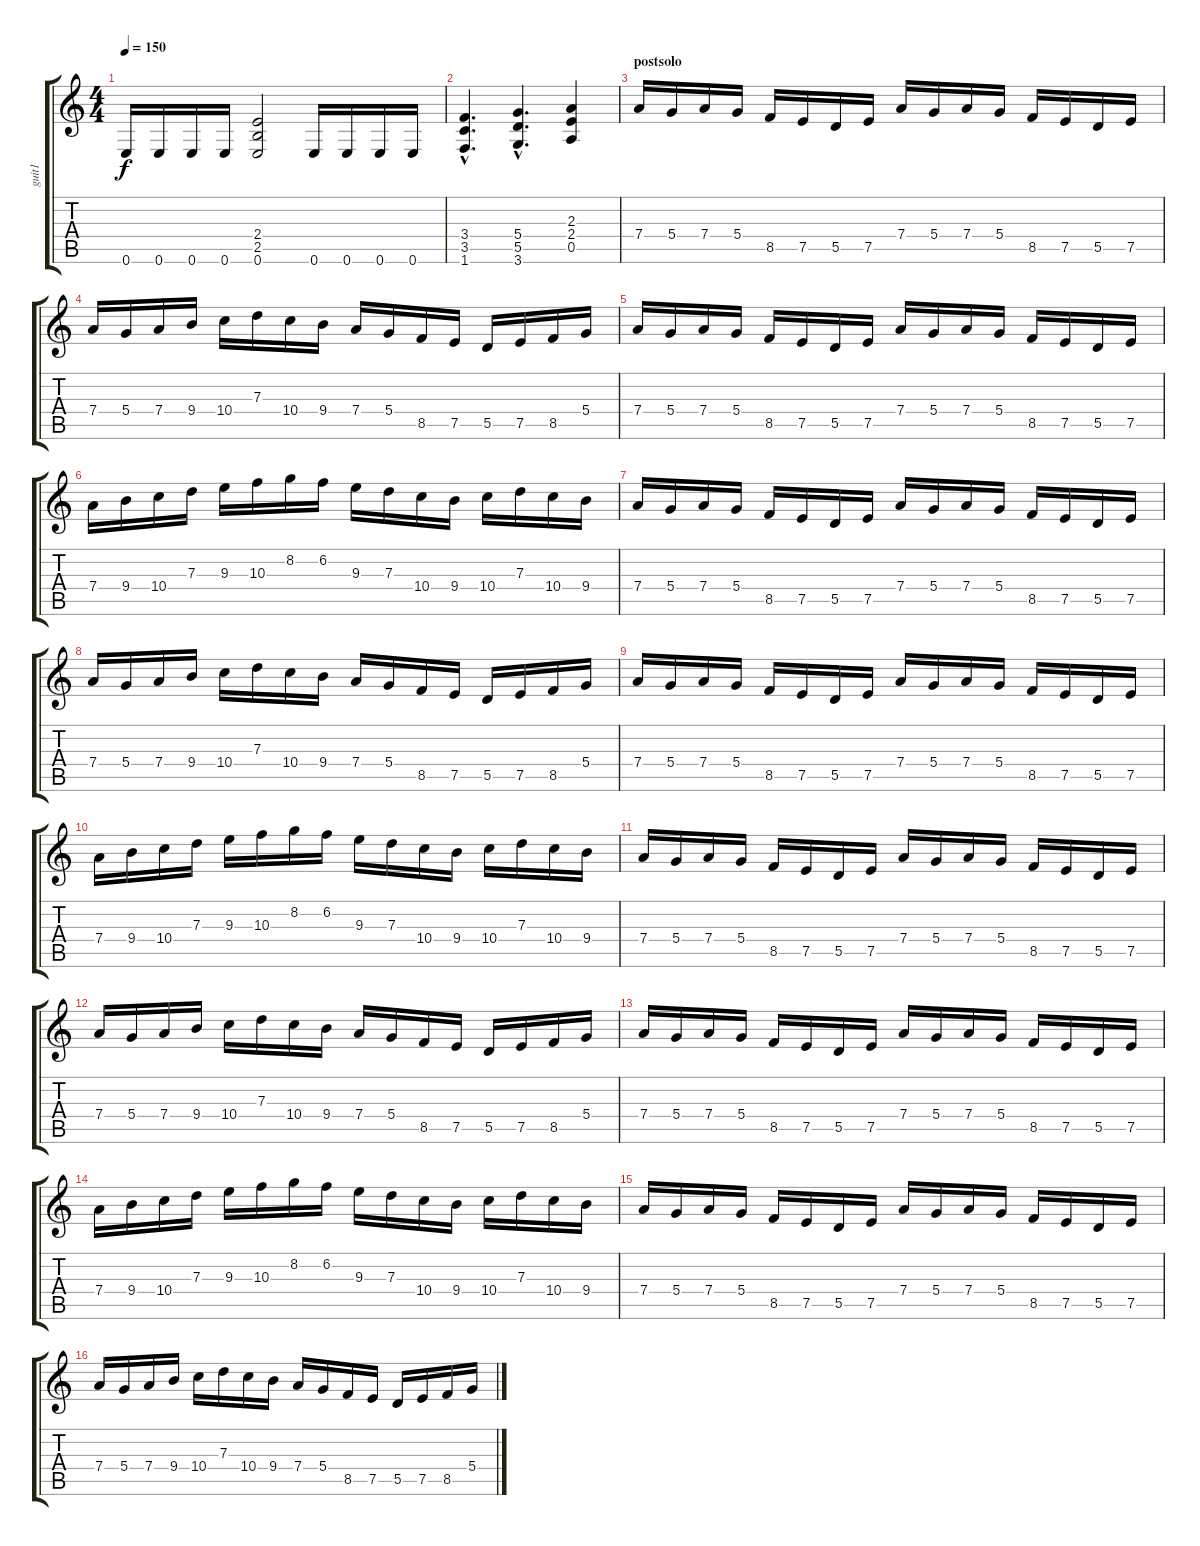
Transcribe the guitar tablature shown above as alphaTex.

\track ("guit1" "guit1") {instrument distortionguitar}
\staff {score tabs}
\tuning (E4 B3 G3 D3 A2 E2) {hide}
\ts (4 4)
\tempo 150
\clef g2
\ks c
0.6.16{dy f} 0.6.16 0.6.16 0.6.16 (2.4 2.5 0.6).2 0.6.16 0.6.16 0.6.16 0.6.16 |
(3.4{hac} 3.5{hac} 1.6{hac}).4{d} (5.4{hac} 5.5{hac} 3.6{hac}).4{d} (2.3 2.4 0.5).4 |
\section ("" "postsolo")
7.4.16 5.4.16 7.4.16 5.4.16 8.5.16 7.5.16 5.5.16 7.5.16 7.4.16 5.4.16 7.4.16 5.4.16 8.5.16 7.5.16 5.5.16 7.5.16 |
7.4.16 5.4.16 7.4.16 9.4.16 10.4.16 7.3.16 10.4.16 9.4.16 7.4.16 5.4.16 8.5.16 7.5.16 5.5.16 7.5.16 8.5.16 5.4.16 |
7.4.16 5.4.16 7.4.16 5.4.16 8.5.16 7.5.16 5.5.16 7.5.16 7.4.16 5.4.16 7.4.16 5.4.16 8.5.16 7.5.16 5.5.16 7.5.16 |
7.4.16 9.4.16 10.4.16 7.3.16 9.3.16 10.3.16 8.2.16 6.2.16 9.3.16 7.3.16 10.4.16 9.4.16 10.4.16 7.3.16 10.4.16 9.4.16 |
7.4.16 5.4.16 7.4.16 5.4.16 8.5.16 7.5.16 5.5.16 7.5.16 7.4.16 5.4.16 7.4.16 5.4.16 8.5.16 7.5.16 5.5.16 7.5.16 |
7.4.16 5.4.16 7.4.16 9.4.16 10.4.16 7.3.16 10.4.16 9.4.16 7.4.16 5.4.16 8.5.16 7.5.16 5.5.16 7.5.16 8.5.16 5.4.16 |
7.4.16 5.4.16 7.4.16 5.4.16 8.5.16 7.5.16 5.5.16 7.5.16 7.4.16 5.4.16 7.4.16 5.4.16 8.5.16 7.5.16 5.5.16 7.5.16 |
7.4.16 9.4.16 10.4.16 7.3.16 9.3.16 10.3.16 8.2.16 6.2.16 9.3.16 7.3.16 10.4.16 9.4.16 10.4.16 7.3.16 10.4.16 9.4.16 |
7.4.16 5.4.16 7.4.16 5.4.16 8.5.16 7.5.16 5.5.16 7.5.16 7.4.16 5.4.16 7.4.16 5.4.16 8.5.16 7.5.16 5.5.16 7.5.16 |
7.4.16 5.4.16 7.4.16 9.4.16 10.4.16 7.3.16 10.4.16 9.4.16 7.4.16 5.4.16 8.5.16 7.5.16 5.5.16 7.5.16 8.5.16 5.4.16 |
7.4.16 5.4.16 7.4.16 5.4.16 8.5.16 7.5.16 5.5.16 7.5.16 7.4.16 5.4.16 7.4.16 5.4.16 8.5.16 7.5.16 5.5.16 7.5.16 |
7.4.16 9.4.16 10.4.16 7.3.16 9.3.16 10.3.16 8.2.16 6.2.16 9.3.16 7.3.16 10.4.16 9.4.16 10.4.16 7.3.16 10.4.16 9.4.16 |
7.4.16 5.4.16 7.4.16 5.4.16 8.5.16 7.5.16 5.5.16 7.5.16 7.4.16 5.4.16 7.4.16 5.4.16 8.5.16 7.5.16 5.5.16 7.5.16 |
7.4.16 5.4.16 7.4.16 9.4.16 10.4.16 7.3.16 10.4.16 9.4.16 7.4.16 5.4.16 8.5.16 7.5.16 5.5.16 7.5.16 8.5.16 5.4.16
